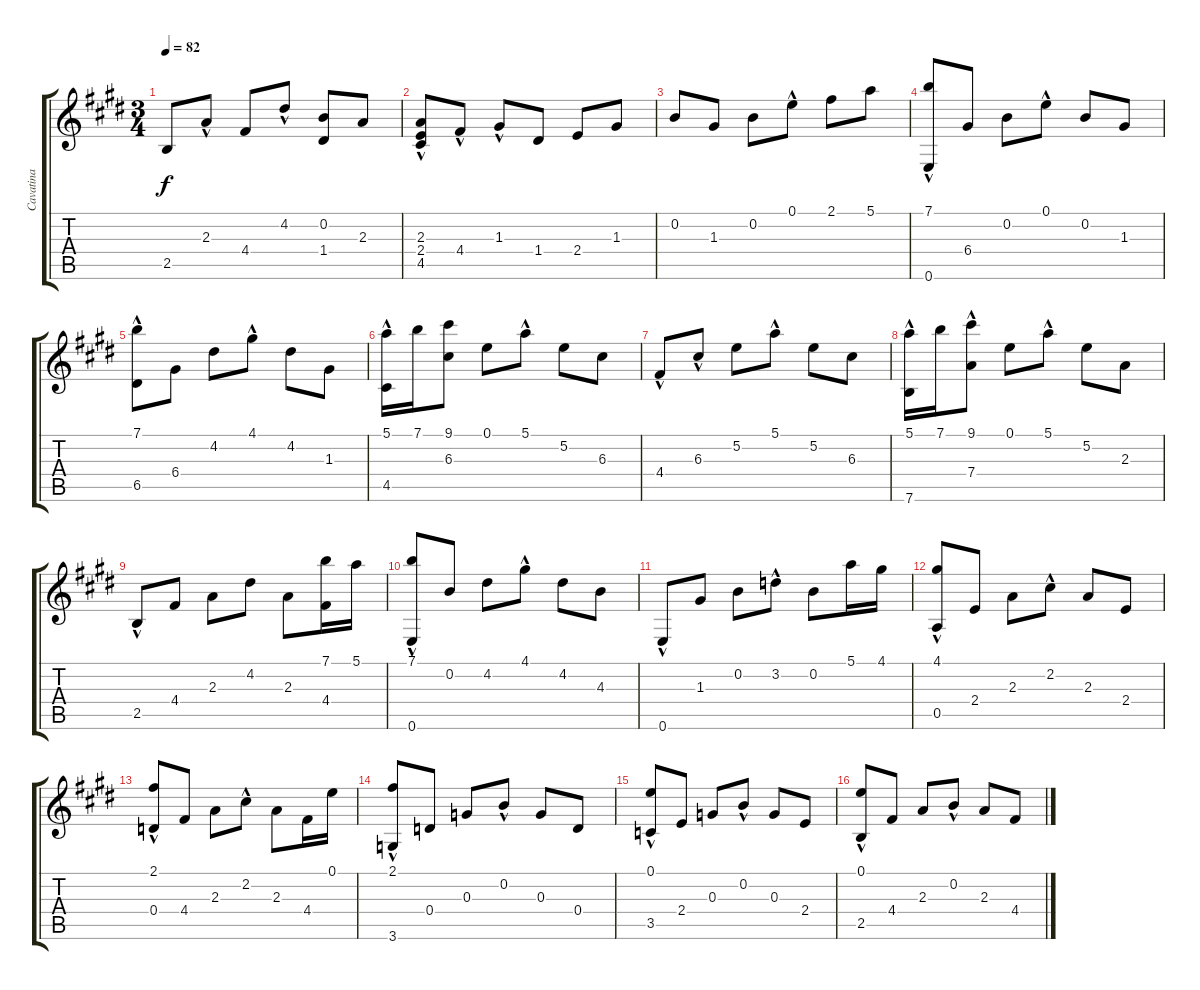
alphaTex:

\track ("Cavatina" "Cavatina") {instrument acousticguitarnylon}
\staff {score tabs}
\tuning (E4 B3 G3 D3 A2 E2) {hide}
\ts (3 4)
\tempo 82
\clef g2
\ks e
2.5.8{dy f} 2.3{hac}.8 4.4.8 4.2{hac}.8 (0.2 1.4).8 2.3.8 |
(2.3 2.4 4.5{hac}).8 4.4{hac}.8 1.3{hac}.8 1.4.8 2.4.8 1.3.8 |
0.2.8 1.3.8 0.2.8 0.1{hac}.8 2.1.8 5.1.8 |
(7.1{hac} 0.6{hac}).8 6.4.8 0.2.8 0.1{hac}.8 0.2.8 1.3.8 |
(7.1{hac} 6.5{hac}).8 6.4.8 4.2.8 4.1{hac}.8 4.2.8 1.3.8 |
(5.1 4.5{hac}).16 7.1.16 (9.1 6.3).8 0.1.8 5.1{hac}.8 5.2.8 6.3.8 |
4.4{hac}.8 6.3{hac}.8 5.2.8 5.1{hac}.8 5.2.8 6.3.8 |
(5.1 7.6{hac}).16 7.1.16 (9.1{hac} 7.4).8 0.1.8 5.1{hac}.8 5.2.8 2.3.8 |
2.5{hac}.8 4.4.8 2.3.8 4.2.8 2.3.8 (7.1 4.4).16 5.1.16 |
(7.1{hac} 0.6{hac}).8 0.2.8 4.2.8 4.1{hac}.8 4.2.8 4.3.8 |
0.6{hac}.8 1.3.8 0.2.8 3.2{hac}.8 0.2.8 5.1.16 4.1.16 |
(4.1{hac} 0.5{hac}).8 2.4.8 2.3.8 2.2{hac}.8 2.3.8 2.4.8 |
(2.1 0.4{hac}).8 4.4.8 2.3.8 2.2{hac}.8 2.3.8 4.4.16 0.1.16 |
(2.1{hac} 3.6{hac}).8 0.4.8 0.3.8 0.2{hac}.8 0.3.8 0.4.8 |
(0.1{hac} 3.5{hac}).8 2.4.8 0.3.8 0.2{hac}.8 0.3.8 2.4.8 |
(0.1 2.5{hac}).8 4.4.8 2.3.8 0.2{hac}.8 2.3.8 4.4.8
